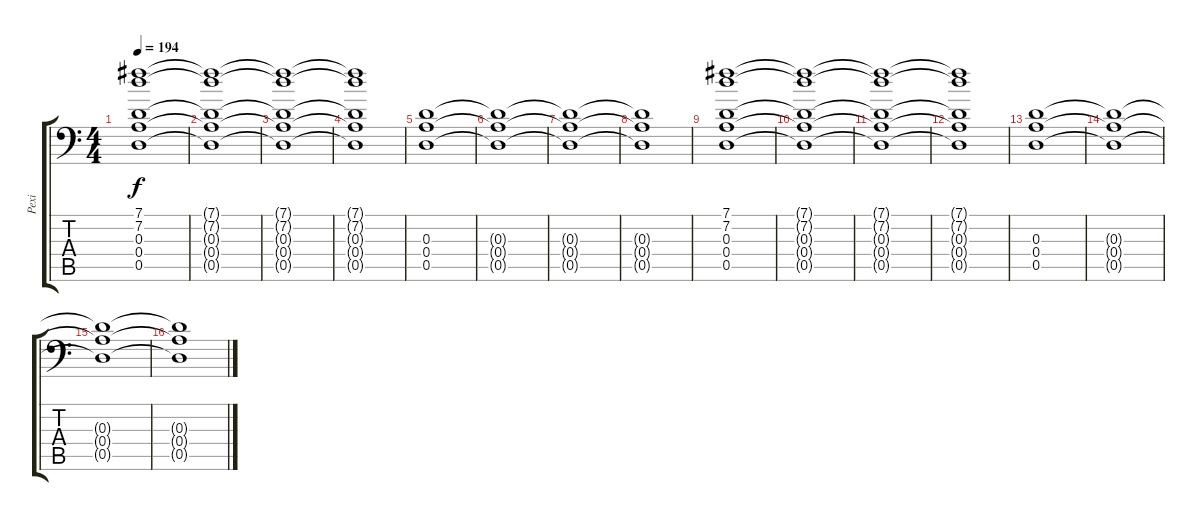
\track ("Pexi" "Pexi") {instrument distortionguitar}
\staff {score tabs}
\tuning (B3 G3 D3 A2 D2 A1) {hide}
\ts (4 4)
\tempo 194
\clef f4
\ks c
(7.1 7.2 0.3 0.4 0.5).1{dy f} |
(7.1{t} 7.2{t} 0.3{t} 0.4{t} 0.5{t}).1 |
(7.1{t} 7.2{t} 0.3{t} 0.4{t} 0.5{t}).1 |
(7.1{t} 7.2{t} 0.3{t} 0.4{t} 0.5{t}).1 |
(0.3 0.4 0.5).1 |
(0.3{t} 0.4{t} 0.5{t}).1 |
(0.3{t} 0.4{t} 0.5{t}).1 |
(0.3{t} 0.4{t} 0.5{t}).1 |
(7.1 7.2 0.3 0.4 0.5).1 |
(7.1{t} 7.2{t} 0.3{t} 0.4{t} 0.5{t}).1 |
(7.1{t} 7.2{t} 0.3{t} 0.4{t} 0.5{t}).1 |
(7.1{t} 7.2{t} 0.3{t} 0.4{t} 0.5{t}).1 |
(0.3 0.4 0.5).1 |
(0.3{t} 0.4{t} 0.5{t}).1 |
(0.3{t} 0.4{t} 0.5{t}).1 |
(0.3{t} 0.4{t} 0.5{t}).1
